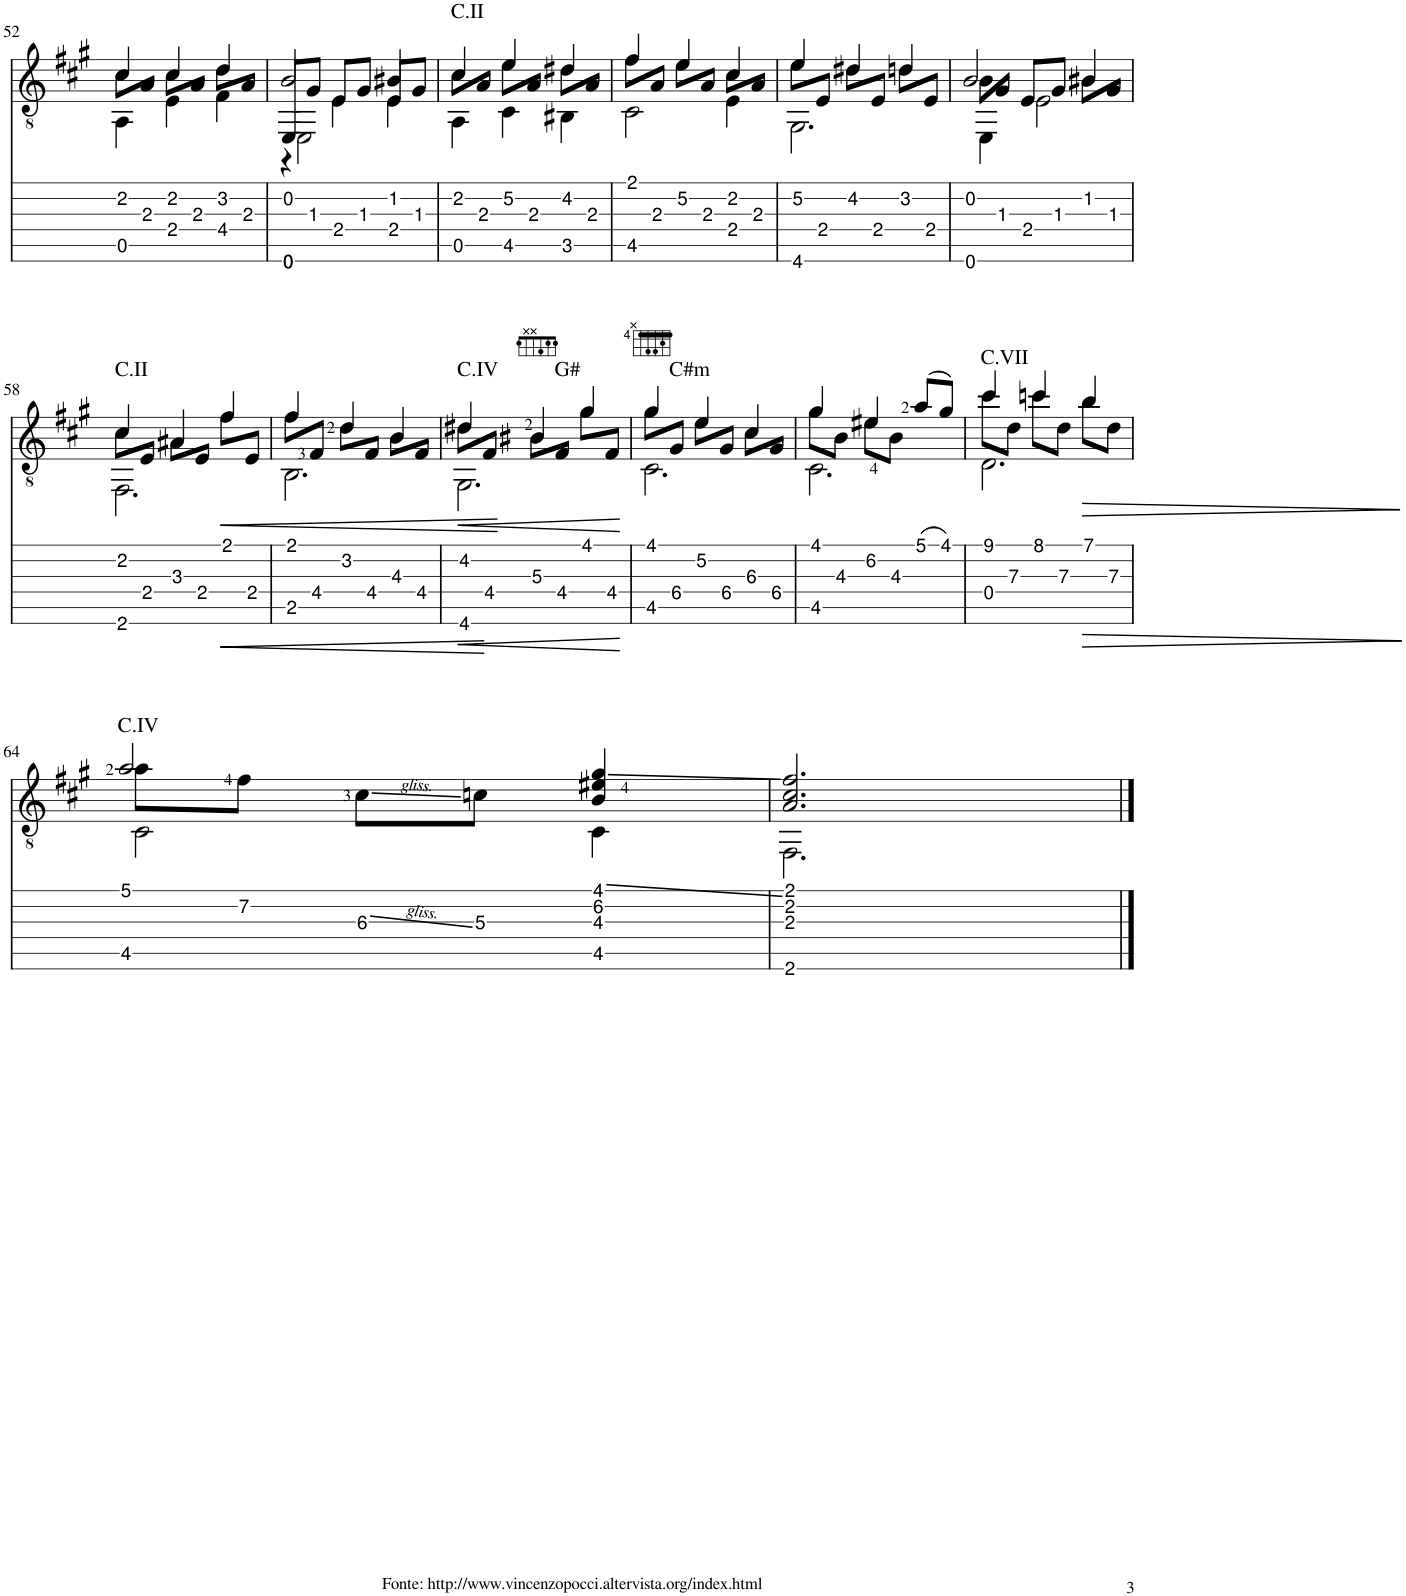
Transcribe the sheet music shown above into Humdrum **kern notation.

**kern	**kern	**dynam
*part1	*part1	*part1
*staff2	*staff1	*staff1/2
*I"Guitar	*	*
*I'Guit.	*	*
!!LO:PB:g=z
*	*clefGv2	*
*k[f#c#g#]	*k[f#c#g#]	*
*M3/4	*M3/4	*
=52	=52	=52
*^	*^	*
*	*^	*	*^	*
4c#	4AA	8c#L	4c#/	4AA\	8c#\L	.
.	.	8AJ	.	.	8A/J	.
4c#	4E	8c#L	4c#/	4E\	8c#\L	.
.	.	8AJ	.	.	8A/J	.
4d	4F#	8dL	4d/	4F#\	8d\L	.
.	.	8AJ	.	.	8A/J	.
=53	=53	=53	=53	=53	=53	=53
*	*	*^	*	*	*^	*
2B	2EE	8EEL	4r	2B/	2EE\	8EE/L	4r	.
.	.	8G#J	.	.	.	8G#/J	.	.
.	.	8EL	4E	.	.	8E/L	4E\	.
.	.	8G#J	.	.	.	8G#/J	.	.
4B#	4ryy	8EL	4E	4B#X/	4ryy	8E/L	4E\	.
.	.	8G#J	.	.	.	8G#/J	.	.
*	*	*v	*v	*	*	*	*	*
*	*	*	*	*	*v	*v	*
=54	=54	=54	=54	=54	=54	=54
!	!	!	!LO:TX:a:t=C.II	!	!	!
4c#	4AA	8c#L	4c#/	4AA\	8c#\L	.
.	.	8AJ	.	.	8A/J	.
4e	4C#	8eL	4e/	4C#\	8e\L	.
.	.	8AJ	.	.	8A/J	.
4d#	4BB#	8d#L	4d#X/	4BB#X\	8d#\L	.
.	.	8AJ	.	.	8A/J	.
=55	=55	=55	=55	=55	=55	=55
4f#	2C#	8f#L	4f#/	2C#\	8f#\L	.
.	.	8AJ	.	.	8A/J	.
4e	.	8eL	4e/	.	8e\L	.
.	.	8AJ	.	.	8A/J	.
4c#	4E	8c#L	4c#/	4E\	8c#\L	.
.	.	8AJ	.	.	8A/J	.
=56	=56	=56	=56	=56	=56	=56
4e	2.GG#	8eL	4e/	2.GG#\	8e\L	.
.	.	8EJ	.	.	8E/J	.
4d#	.	8d#L	4d#X/	.	8d#\L	.
.	.	8EJ	.	.	8E/J	.
4d	.	8dL	4dn/	.	8d\L	.
.	.	8EJ	.	.	8E/J	.
=57	=57	=57	=57	=57	=57	=57
2B	4EE	8BL	2B/	4EE\	8B\L	.
.	.	8G#J	.	.	8G#/J	.
.	2E	8EL	.	2E\	8E/L	.
.	.	8G#J	.	.	8G#/J	.
4B#	.	8B#L	4B#X/	.	8B#\L	.
.	.	8G#J	.	.	8G#/J	.
!!LO:LB:g=z	!!	!!
=58	=58	=58	=58	=58	=58	=58
!	!	!	!LO:TX:a:t=C.II	!	!	!
4c#	2.FF#	8c#L	4c#/	2.FF#\	8c#\L	.
.	.	8EJ	.	.	8E/J	.
4A#	.	8A#L	4A#X/	.	8A#\L	.
.	.	8EJ	.	.	8E/J	.
!	!	!	!	!	!	!LO:HP:b
4f#	.	8f#L	4f#/	.	8f#\L	<
.	.	8EJ	.	.	8E/J	.
*v	*v	*v	*	*	*	*
*	*v	*v	*v	*
.	.	[
=59	=59	=59
*^	*^	*
*	*^	*	*^	*
4f#	2.BB	8f#L	4f#/	2.BB\	8f#\L	.
.	.	8F#J	.	.	8F#/J	.
4d	.	8dL	4d/	.	8d\L	.
.	.	8F#J	.	.	8F#/J	.
4B	.	8BL	4B/	.	8B\L	.
.	.	8F#J	.	.	8F#/J	.
=60	=60	=60	=60	=60	=60	=60
!	!	!	!LO:TX:a:t=C.IV	!	!	!
!	!	!	!	!	!	!LO:HP:b
4d#	2.GG#	8d#L	4d#X/	2.GG#\	8d#\L	<
.	.	8F#J	.	.	8F#/J	.
4B#	.	8B#L	4B#X/	.	8B#\L	.
!	!	!	!	!	!LO:TX:a:t=G#	!
.	.	8F#J	.	.	8F#/J	.
4g#	.	8g#L	4g#/	.	8g#\L	.
.	.	8F#J	.	.	8F#/J	.
*v	*v	*v	*	*	*	*
*	*v	*v	*v	*
.	.	[
=61	=61	=61
*^	*^	*
*	*^	*	*^	*
4g#	2.C#	8g#L	4g#/	2.C#\	8g#\L	.
!	!	!	!	!	!LO:TX:a:t=C#m	!
.	.	8G#J	.	.	8G#/J	.
4e	.	8eL	4e/	.	8e\L	.
.	.	8G#J	.	.	8G#/J	.
4c#	.	8c#L	4c#/	.	8c#\L	.
.	.	8G#J	.	.	8G#/J	.
=62	=62	=62	=62	=62	=62	=62
4g#	2.C#	8g#L	4g#/	2.C#\	8g#\L	.
.	.	8BJ	.	.	8B\J	.
4e#	.	8e#L	4e#X/	.	8e#<\L	.
.	.	8BJ	.	.	8B\J	.
8aL	.	4ryy	(8a/L	.	4ryy	.
8g#J	.	.	8g#/J)	.	.	.
=63	=63	=63	=63	=63	=63	=63
!	!	!	!LO:TX:a:t=C.VII	!	!	!
4cc#	2.D	8cc#L	4cc#/	2.D\	8cc#\L	.
.	.	8dJ	.	.	8d\J	.
4cc	.	8ccL	4ccn/	.	8cc\L	.
.	.	8dJ	.	.	8d\J	.
!	!	!	!	!	!	!LO:HP:b
4b	.	8bL	4b/	.	8b\L	>
.	.	8dJ	.	.	8d\J	.
*v	*v	*v	*	*	*	*
*	*v	*v	*v	*
.	.	]
!!LO:LB:g=z
=64	=64	=64
*^	*^	*
*	*^	*	*^	*
!	!	!	!LO:TX:a:t=C.IV	!	!	!
2a	2C#	8aL	2a/	2C#\	8a\L	.
.	.	8f#J	.	.	8f#\J	.
.	.	8c#L	.	.	8c#\L	.
.	.	8cJ	.	.	8cn\J	.
4B 4e# 4g#	4C#	4ryy	4B/ 4e#X/ 4g#/	4C#\	4ryy	.
*	*v	*v	*	*	*	*
*	*	*	*v	*v	*
=65	=65	=65	=65	=65
2.A 2.c# 2.f#	2.FF#	2.A/ 2.c#/ 2.f#/	2.FF#\	.
*v	*v	*	*	*
*	*v	*v	*
==	==	==
*-	*-	*-
